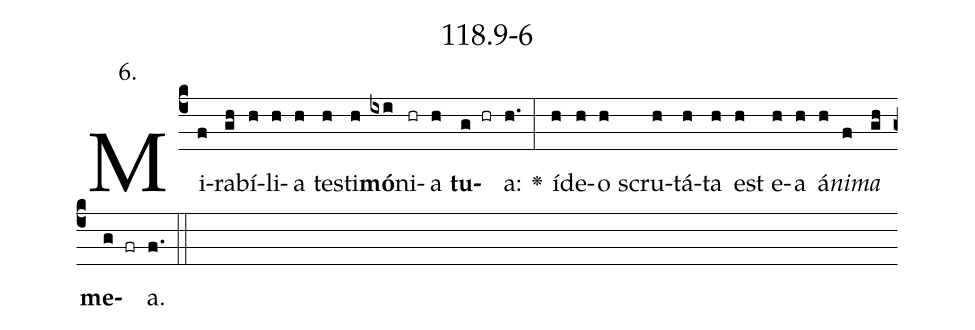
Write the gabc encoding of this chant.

name: 118.9-6;
annotation: 6.;
%%
(c4)Mi(f)ra(gh)bí(h)li(h)a(h) tes(h)ti(h)<b>mó</b>(ixi)ni(hr)a(h) <b>tu</b>(g hr)a:(h.) <v>\greheightstar</v>(:) íd(h)e(h)o(h) scru(h)tá(h)ta(h) est(h) e(h)a(h) á(h)<i>ni</i>(f)<i>ma</i>(gh) <b>me</b>(g fr)a.(f.) (::)


%E(h) u(h) o(f) u(gh) a(g) e.(f.) (::)
